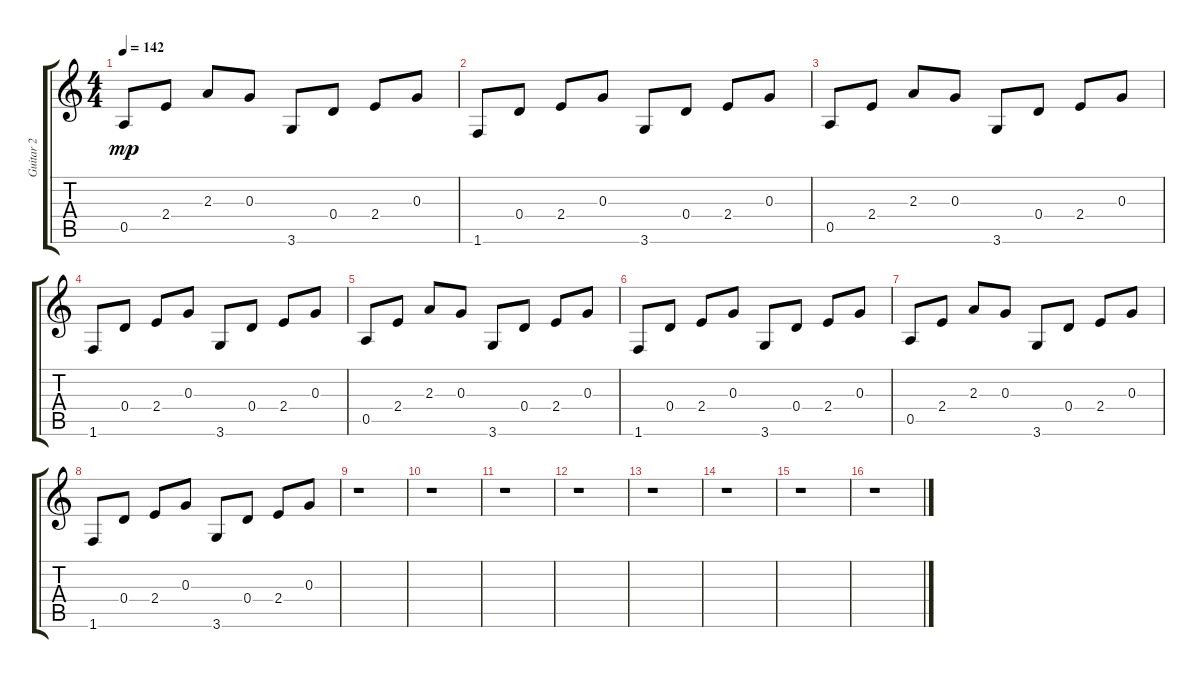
\track ("Guitar 2" "Guitar 2") {instrument acousticguitarsteel}
\staff {score tabs}
\tuning (E4 B3 G3 D3 A2 E2) {hide}
\ts (4 4)
\tempo 142
\clef g2
\ks c
0.5.8{dy mp} 2.4.8 2.3.8 0.3.8 3.6.8 0.4.8 2.4.8 0.3.8 |
1.6.8 0.4.8 2.4.8 0.3.8 3.6.8 0.4.8 2.4.8 0.3.8 |
0.5.8 2.4.8 2.3.8 0.3.8 3.6.8 0.4.8 2.4.8 0.3.8 |
1.6.8 0.4.8 2.4.8 0.3.8 3.6.8 0.4.8 2.4.8 0.3.8 |
0.5.8 2.4.8 2.3.8 0.3.8 3.6.8 0.4.8 2.4.8 0.3.8 |
1.6.8 0.4.8 2.4.8 0.3.8 3.6.8 0.4.8 2.4.8 0.3.8 |
0.5.8 2.4.8 2.3.8 0.3.8 3.6.8 0.4.8 2.4.8 0.3.8 |
1.6.8 0.4.8 2.4.8 0.3.8 3.6.8 0.4.8 2.4.8 0.3.8 |
r.1 |
r.1 |
r.1 |
r.1 |
r.1 |
r.1 |
r.1 |
r.1
